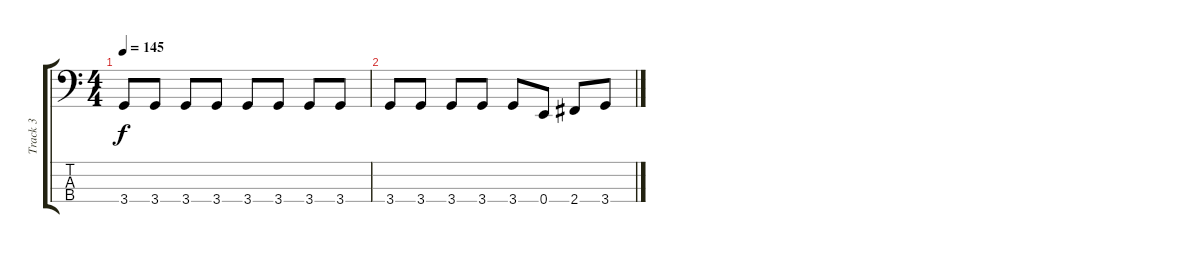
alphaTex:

\track ("Track 3" "Track 3") {instrument electricbassfinger}
\staff {score tabs}
\tuning (G2 D2 A1 E1) {hide}
\ts (4 4)
\tempo 145
\clef f4
\ks c
3.4.8{dy f} 3.4.8 3.4.8 3.4.8 3.4.8 3.4.8 3.4.8 3.4.8 |
3.4.8 3.4.8 3.4.8 3.4.8 3.4.8 0.4.8 2.4.8 3.4.8
